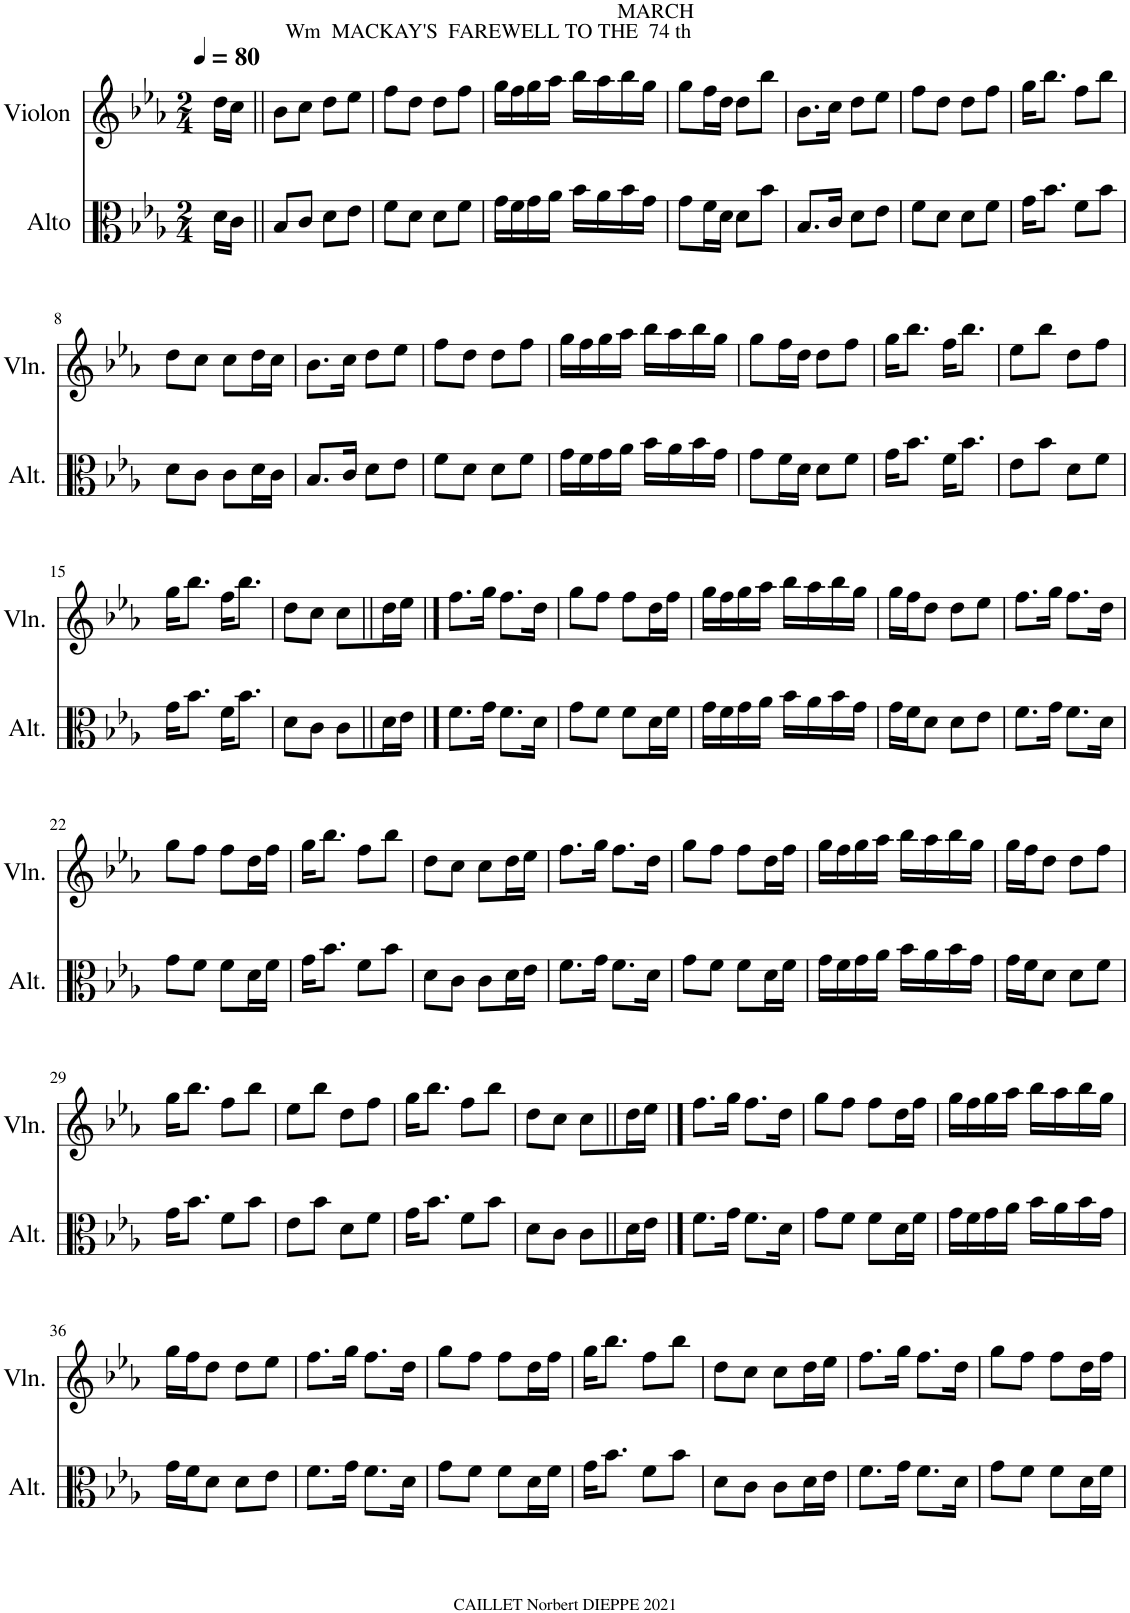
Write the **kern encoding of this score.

**kern	**kern
*part2	*part1
*staff2	*staff1
*I"Alto	*I"Violon
*I'Alt.	*I'Vln.
*clefC3	*clefG2
*k[b-e-a-]	*k[b-e-a-]
*M2/4	*M2/4
*MM80	*MM80
=	=
16d\LL	16dd\LL
16c\JJ	16cc\JJ
=1||	=1||
!	!LO:TX:a:t=Wm  MACKAY'S  FAREWELL TO THE  74 th
8B-/L	8b-\L
8c/J	8cc\J
8d\L	8dd\L
8e-\J	8ee-\J
=2	=2
8f\L	8ff\L
8d\J	8dd\J
8d\L	8dd\L
8f\J	8ff\J
=3	=3
16g\LL	16gg\LL
16f\	16ff\
16g\	16gg\
16a-\JJ	16aa-\JJ
16b-\LL	16bb-\LL
16a-\	16aa-\
16b-\	16bb-\
16g\JJ	16gg\JJ
=4	=4
!	!LO:TX:a:t=MARCH
8g\L	8gg\L
16f\L	16ff\L
16d\JJ	16dd\JJ
8d\L	8dd\L
8b-\J	8bb-\J
=5	=5
8.B-/L	8.b-\L
16c/Jk	16cc\Jk
8d\L	8dd\L
8e-\J	8ee-\J
=6	=6
8f\L	8ff\L
8d\J	8dd\J
8d\L	8dd\L
8f\J	8ff\J
=7	=7
16g\KL	16gg\KL
8.b-\J	8.bb-\J
8f\L	8ff\L
8b-\J	8bb-\J
!!LO:LB:g=z
=8	=8
8d\L	8dd\L
8c\J	8cc\J
8c\L	8cc\L
16d\L	16dd\L
16c\JJ	16cc\JJ
=9	=9
8.B-/L	8.b-\L
16c/Jk	16cc\Jk
8d\L	8dd\L
8e-\J	8ee-\J
=10	=10
8f\L	8ff\L
8d\J	8dd\J
8d\L	8dd\L
8f\J	8ff\J
=11	=11
16g\LL	16gg\LL
16f\	16ff\
16g\	16gg\
16a-\JJ	16aa-\JJ
16b-\LL	16bb-\LL
16a-\	16aa-\
16b-\	16bb-\
16g\JJ	16gg\JJ
=12	=12
8g\L	8gg\L
16f\L	16ff\L
16d\JJ	16dd\JJ
8d\L	8dd\L
8f\J	8ff\J
=13	=13
16g\KL	16gg\KL
8.b-\J	8.bb-\J
16f\KL	16ff\KL
8.b-\J	8.bb-\J
=14	=14
8e-\L	8ee-\L
8b-\J	8bb-\J
8d\L	8dd\L
8f\J	8ff\J
!!LO:LB:g=z
=15	=15
16g\KL	16gg\KL
8.b-\J	8.bb-\J
16f\KL	16ff\KL
8.b-\J	8.bb-\J
=16	=16
8d\L	8dd\L
8c\J	8cc\J
8c\L	8cc\L
16d\L	16dd\L
16e-\JJ	16ee-\JJ
==17	==17
8.f\L	8.ff\L
16g\Jk	16gg\Jk
8.f\L	8.ff\L
16d\Jk	16dd\Jk
=18	=18
8g\L	8gg\L
8f\J	8ff\J
8f\L	8ff\L
16d\L	16dd\L
16f\JJ	16ff\JJ
=19	=19
16g\LL	16gg\LL
16f\	16ff\
16g\	16gg\
16a-\JJ	16aa-\JJ
16b-\LL	16bb-\LL
16a-\	16aa-\
16b-\	16bb-\
16g\JJ	16gg\JJ
=20	=20
16g\LL	16gg\LL
16f\J	16ff\J
8d\J	8dd\J
8d\L	8dd\L
8e-\J	8ee-\J
=21	=21
8.f\L	8.ff\L
16g\Jk	16gg\Jk
8.f\L	8.ff\L
16d\Jk	16dd\Jk
!!LO:LB:g=z
=22	=22
8g\L	8gg\L
8f\J	8ff\J
8f\L	8ff\L
16d\L	16dd\L
16f\JJ	16ff\JJ
=23	=23
16g\KL	16gg\KL
8.b-\J	8.bb-\J
8f\L	8ff\L
8b-\J	8bb-\J
=24	=24
8d\L	8dd\L
8c\J	8cc\J
8c\L	8cc\L
16d\L	16dd\L
16e-\JJ	16ee-\JJ
=25	=25
8.f\L	8.ff\L
16g\Jk	16gg\Jk
8.f\L	8.ff\L
16d\Jk	16dd\Jk
=26	=26
8g\L	8gg\L
8f\J	8ff\J
8f\L	8ff\L
16d\L	16dd\L
16f\JJ	16ff\JJ
=27	=27
16g\LL	16gg\LL
16f\	16ff\
16g\	16gg\
16a-\JJ	16aa-\JJ
16b-\LL	16bb-\LL
16a-\	16aa-\
16b-\	16bb-\
16g\JJ	16gg\JJ
=28	=28
16g\LL	16gg\LL
16f\J	16ff\J
8d\J	8dd\J
8d\L	8dd\L
8f\J	8ff\J
!!LO:LB:g=z
=29	=29
16g\KL	16gg\KL
8.b-\J	8.bb-\J
8f\L	8ff\L
8b-\J	8bb-\J
=30	=30
8e-\L	8ee-\L
8b-\J	8bb-\J
8d\L	8dd\L
8f\J	8ff\J
=31	=31
16g\KL	16gg\KL
8.b-\J	8.bb-\J
8f\L	8ff\L
8b-\J	8bb-\J
=32	=32
8d\L	8dd\L
8c\J	8cc\J
8c\L	8cc\L
16d\L	16dd\L
16e-\JJ	16ee-\JJ
==33	==33
8.f\L	8.ff\L
16g\Jk	16gg\Jk
8.f\L	8.ff\L
16d\Jk	16dd\Jk
=34	=34
8g\L	8gg\L
8f\J	8ff\J
8f\L	8ff\L
16d\L	16dd\L
16f\JJ	16ff\JJ
=35	=35
16g\LL	16gg\LL
16f\	16ff\
16g\	16gg\
16a-\JJ	16aa-\JJ
16b-\LL	16bb-\LL
16a-\	16aa-\
16b-\	16bb-\
16g\JJ	16gg\JJ
!!LO:LB:g=z
=36	=36
16g\LL	16gg\LL
16f\J	16ff\J
8d\J	8dd\J
8d\L	8dd\L
8e-\J	8ee-\J
=37	=37
8.f\L	8.ff\L
16g\Jk	16gg\Jk
8.f\L	8.ff\L
16d\Jk	16dd\Jk
=38	=38
8g\L	8gg\L
8f\J	8ff\J
8f\L	8ff\L
16d\L	16dd\L
16f\JJ	16ff\JJ
=39	=39
16g\KL	16gg\KL
8.b-\J	8.bb-\J
8f\L	8ff\L
8b-\J	8bb-\J
=40	=40
8d\L	8dd\L
8c\J	8cc\J
8c\L	8cc\L
16d\L	16dd\L
16e-\JJ	16ee-\JJ
=41	=41
8.f\L	8.ff\L
16g\Jk	16gg\Jk
8.f\L	8.ff\L
16d\Jk	16dd\Jk
=42	=42
8g\L	8gg\L
8f\J	8ff\J
8f\L	8ff\L
16d\L	16dd\L
16f\JJ	16ff\JJ
=	=
*-	*-
